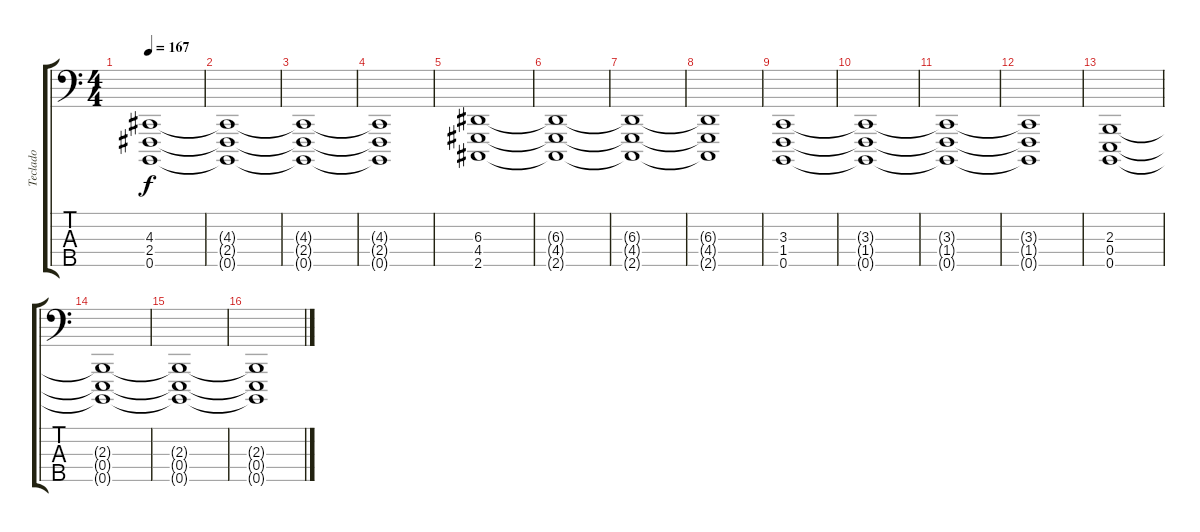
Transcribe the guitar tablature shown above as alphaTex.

\track ("Teclado" "Teclado") {instrument pad2warm}
\staff {score tabs}
\tuning (G2 D2 A1 E1 B0) {hide}
\ts (4 4)
\tempo 167
\clef f4
\ks c
(4.3 2.4 0.5).1{dy f instrument pad2warm} |
(4.3{t} 2.4{t} 0.5{t}).1 |
(4.3{t} 2.4{t} 0.5{t}).1 |
(4.3{t} 2.4{t} 0.5{t}).1 |
(6.3 4.4 2.5).1 |
(6.3{t} 4.4{t} 2.5{t}).1 |
(6.3{t} 4.4{t} 2.5{t}).1 |
(6.3{t} 4.4{t} 2.5{t}).1 |
(3.3 1.4 0.5).1 |
(3.3{t} 1.4{t} 0.5{t}).1 |
(3.3{t} 1.4{t} 0.5{t}).1 |
(3.3{t} 1.4{t} 0.5{t}).1 |
(2.3 0.4 0.5).1 |
(2.3{t} 0.4{t} 0.5{t}).1 |
(2.3{t} 0.4{t} 0.5{t}).1 |
(2.3{t} 0.4{t} 0.5{t}).1
